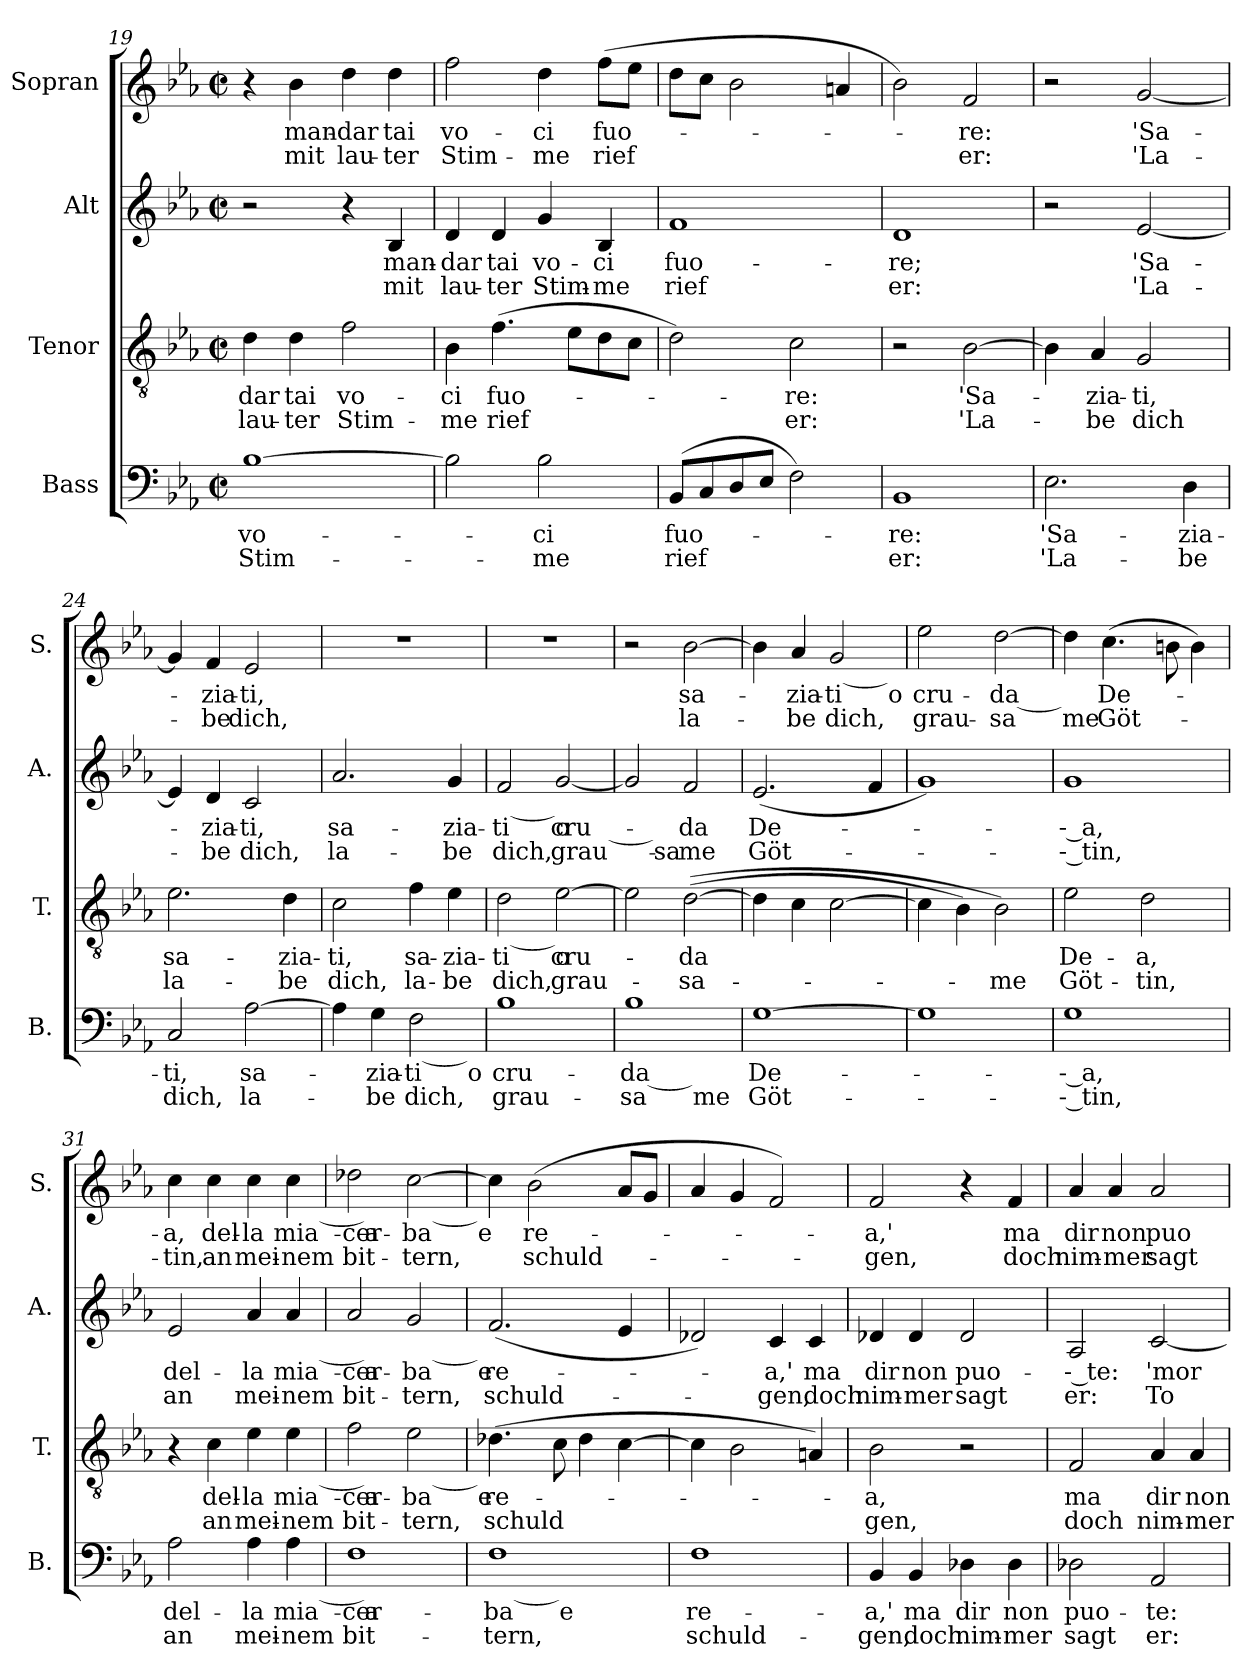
**kern	**text	**text	**kern	**text	**text	**kern	**text	**text	**kern	**text	**text
*part4	*part4	*part4	*part3	*part3	*part3	*part2	*part2	*part2	*part1	*part1	*part1
*staff4	*staff4	*staff4	*staff3	*staff3	*staff3	*staff2	*staff2	*staff2	*staff1	*staff1	*staff1
*I"Bass	*	*	*I"Tenor	*	*	*I"Alt	*	*	*I"Sopran	*	*
*I'B.	*	*	*I'T.	*	*	*I'A.	*	*	*I'S.	*	*
*clefF4	*	*	*clefGv2	*	*	*clefG2	*	*	*clefG2	*	*
*k[b-e-a-]	*	*	*k[b-e-a-]	*	*	*k[b-e-a-]	*	*	*k[b-e-a-]	*	*
*M2/2	*	*	*M2/2	*	*	*M2/2	*	*	*M2/2	*	*
*met(c|)	*	*	*met(c|)	*	*	*met(c|)	*	*	*met(c|)	*	*
=19	=19	=19	=19	=19	=19	=19	=19	=19	=19	=19	=19
!	!LO:LY:b	!LO:LY:b	!	!LO:LY:b	!LO:LY:b	!	!	!	!	!	!
[1B-	vo-	Stim-	4d\	-dar	lau-	2r	.	.	4r	.	.
!	!	!	!	!LO:LY:b	!LO:LY:b	!	!	!	!	!LO:LY:b	!LO:LY:b
.	.	.	4d\	tai	-ter	.	.	.	4b-\	man-	mit
!	!	!	!	!LO:LY:b	!LO:LY:b	!	!	!	!	!LO:LY:b	!LO:LY:b
.	.	.	2f\	vo-	Stim-	4r	.	.	4dd\	-dar	lau-
!	!	!	!	!	!	!	!LO:LY:b	!LO:LY:b	!	!LO:LY:b	!LO:LY:b
.	.	.	.	.	.	4B-/	man-	mit	4dd\	tai	-ter
=20	=20	=20	=20	=20	=20	=20	=20	=20	=20	=20	=20
!	!	!	!	!LO:LY:b	!LO:LY:b	!	!LO:LY:b	!LO:LY:b	!	!LO:LY:b	!LO:LY:b
2B-\]	.	.	4B-\	-ci	-me	4d/	-dar	lau-	2ff\	vo-	Stim-
!	!	!	!	!LO:LY:b	!LO:LY:b	!	!LO:LY:b	!LO:LY:b	!	!	!
.	.	.	(>4.f\	fuo-	rief	4d/	tai	-ter	.	.	.
!	!LO:LY:b	!LO:LY:b	!	!	!	!	!LO:LY:b	!LO:LY:b	!	!LO:LY:b	!LO:LY:b
2B-\	-ci	-me	.	.	.	4g/	vo-	Stim-	4dd\	-ci	-me
.	.	.	8e-\L	.	.	.	.	.	.	.	.
!	!	!	!	!	!	!	!LO:LY:b	!LO:LY:b	!	!LO:LY:b	!LO:LY:b
.	.	.	8d\	.	.	4B-/	-ci	-me	(>8ff\L	fuo-	rief
.	.	.	8c\J	.	.	.	.	.	8ee-\J	.	.
=21	=21	=21	=21	=21	=21	=21	=21	=21	=21	=21	=21
!	!LO:LY:b	!LO:LY:b	!	!	!	!	!LO:LY:b	!LO:LY:b	!	!	!
(>8BB-/L	fuo-	rief	2d\)	.	.	1f	fuo-	rief	8dd\L	.	.
8C/	.	.	.	.	.	.	.	.	8cc\J	.	.
8D/	.	.	.	.	.	.	.	.	2b-\	.	.
8E-/J	.	.	.	.	.	.	.	.	.	.	.
!	!	!	!	!LO:LY:b	!LO:LY:b	!	!	!	!	!	!
2F\)	.	.	2c\	-re:	er:	.	.	.	.	.	.
.	.	.	.	.	.	.	.	.	4an/	.	.
=22	=22	=22	=22	=22	=22	=22	=22	=22	=22	=22	=22
!	!LO:LY:b	!LO:LY:b	!	!	!	!	!LO:LY:b	!LO:LY:b	!	!	!
1BB-	-re:	er:	2r	.	.	1d	-re;	er:	2b-\)	.	.
!	!	!	!	!LO:LY:b	!LO:LY:b	!	!	!	!	!LO:LY:b	!LO:LY:b
.	.	.	[2B-\	'Sa-	'La-	.	.	.	2f/	-re:	er:
!!LO:LB:g=z
=23	=23	=23	=23	=23	=23	=23	=23	=23	=23	=23	=23
!	!LO:LY:b	!LO:LY:b	!	!	!	!	!	!	!	!	!
2.E-\	'Sa-	'La-	4B-\]	.	.	2r	.	.	2r	.	.
!	!	!	!	!LO:LY:b	!LO:LY:b	!	!	!	!	!	!
.	.	.	4A-/	zia-	-be	.	.	.	.	.	.
!	!	!	!	!LO:LY:b	!LO:LY:b	!	!LO:LY:b	!LO:LY:b	!	!LO:LY:b	!LO:LY:b
.	.	.	2G/	-ti,	dich	[2e-/	'Sa-	'La-	[2g/	'Sa-	'La-
!	!LO:LY:b	!LO:LY:b	!	!	!	!	!	!	!	!	!
4D\	-zia-	-be	.	.	.	.	.	.	.	.	.
=24	=24	=24	=24	=24	=24	=24	=24	=24	=24	=24	=24
!	!LO:LY:b	!LO:LY:b	!	!LO:LY:b	!LO:LY:b	!	!	!	!	!	!
2C/	-ti,	dich,	2.e-\	sa-	la-	4e-/]	.	.	4g/]	.	.
!	!	!	!	!	!	!	!LO:LY:b	!LO:LY:b	!	!LO:LY:b	!LO:LY:b
.	.	.	.	.	.	4d/	zia-	-be	4f/	-zia-	-be
!	!LO:LY:b	!LO:LY:b	!	!	!	!	!LO:LY:b	!LO:LY:b	!	!LO:LY:b	!LO:LY:b
[2A-\	sa-	la-	.	.	.	2c/	-ti,	dich,	2e-/	-ti,	dich,
!	!	!	!	!LO:LY:b	!LO:LY:b	!	!	!	!	!	!
.	.	.	4d\	-zia-	-be	.	.	.	.	.	.
=25	=25	=25	=25	=25	=25	=25	=25	=25	=25	=25	=25
!	!	!	!	!LO:LY:b	!LO:LY:b	!	!LO:LY:b	!LO:LY:b	!	!	!
4A-\]	.	.	2c\	-ti,	dich,	2.a-/	sa-	la-	1r	.	.
!	!LO:LY:b	!LO:LY:b	!	!	!	!	!	!	!	!	!
4G\	-zia-	-be	.	.	.	.	.	.	.	.	.
!	!LO:LY:b	!LO:LY:b	!	!LO:LY:b	!LO:LY:b	!	!	!	!	!	!
2F\	-ti⏝o	dich,	4f\	sa-	la-	.	.	.	.	.	.
!	!	!	!	!LO:LY:b	!LO:LY:b	!	!LO:LY:b	!LO:LY:b	!	!	!
.	.	.	4e-\	-zia-	-be	4g/	-zia-	-be	.	.	.
=26	=26	=26	=26	=26	=26	=26	=26	=26	=26	=26	=26
!	!LO:LY:b	!LO:LY:b	!	!LO:LY:b	!LO:LY:b	!	!LO:LY:b	!LO:LY:b	!	!	!
1B-	cru-	grau-	2d\	-ti⏝o	dich,	2f/	-ti⏝o	dich,	1r	.	.
!	!	!	!	!LO:LY:b	!LO:LY:b	!	!LO:LY:b	!LO:LY:b	!	!	!
.	.	.	[2e-	cru-	grau-	[2g	cru-	grau⏝sa-	.	.	.
=27	=27	=27	=27	=27	=27	=27	=27	=27	=27	=27	=27
!	!LO:LY:b	!LO:LY:b	!	!	!	!	!	!	!	!	!
1B-	-da	-sa⏝me	2e-\]	.	.	2g/]	.	.	2r	.	.
!	!	!	!	!LO:LY:b	!LO:LY:b	!	!LO:LY:b	!LO:LY:b	!	!LO:LY:b	!LO:LY:b
.	.	.	(>(<[2d\	-da	-sa-	2f/	-da	-me	[2b-\	sa-	la-
=28	=28	=28	=28	=28	=28	=28	=28	=28	=28	=28	=28
!	!LO:LY:b	!LO:LY:b	!	!	!	!	!LO:LY:b	!LO:LY:b	!	!	!
[1G	De-	Göt-	4d\]	.	.	(<2.e-/	De-	Göt-	4b-\]	.	.
!	!	!	!	!	!	!	!	!	!	!LO:LY:b	!LO:LY:b
.	.	.	4c\	.	.	.	.	.	4a-/	-zia-	-be
!	!	!	!	!	!	!	!	!	!	!LO:LY:b	!LO:LY:b
.	.	.	[2c\	.	.	.	.	.	2g/	-ti⏝o	dich,
.	.	.	.	.	.	4f/	.	.	.	.	.
=29	=29	=29	=29	=29	=29	=29	=29	=29	=29	=29	=29
!	!	!	!	!	!	!	!	!	!	!LO:LY:b	!LO:LY:b
1G]	.	.	4c\]	.	.	1g)	.	.	2ee-\	cru-	grau-
.	.	.	4B-\)	.	.	.	.	.	.	.	.
!	!	!	!	!	!LO:LY:b	!	!	!	!	!LO:LY:b	!LO:LY:b
.	.	.	2B-\)	.	-me	.	.	.	[2dd\	-da	-sa⏝me
!!LO:LB:g=z
=30	=30	=30	=30	=30	=30	=30	=30	=30	=30	=30	=30
!	!LO:LY:b	!LO:LY:b	!	!LO:LY:b	!LO:LY:b	!	!LO:LY:b	!LO:LY:b	!	!	!
1G	-- a,	-- tin,	2e-\	De-	Göt-	1g	-- a,	-- tin,	4dd\]	.	.
!	!	!	!	!	!	!	!	!	!	!LO:LY:b	!LO:LY:b
.	.	.	.	.	.	.	.	.	(>4.cc\	De-	Göt-
!	!	!	!	!LO:LY:b	!LO:LY:b	!	!	!	!	!	!
.	.	.	2d\	-a,	-tin,	.	.	.	.	.	.
.	.	.	.	.	.	.	.	.	8bn\	.	.
.	.	.	.	.	.	.	.	.	4b\)	.	.
=31	=31	=31	=31	=31	=31	=31	=31	=31	=31	=31	=31
!	!LO:LY:b	!LO:LY:b	!	!	!	!	!LO:LY:b	!LO:LY:b	!	!LO:LY:b	!LO:LY:b
2A-\	del-	an	4r	.	.	2e-/	del-	an	4cc\	-a,	-tin,
!	!	!	!	!LO:LY:b	!LO:LY:b	!	!	!	!	!LO:LY:b	!LO:LY:b
.	.	.	4c\	del-	an	.	.	.	4cc\	del-	an
!	!LO:LY:b	!LO:LY:b	!	!LO:LY:b	!LO:LY:b	!	!LO:LY:b	!LO:LY:b	!	!LO:LY:b	!LO:LY:b
4A-\	-la	mei-	4e-\	-la	mei-	4a-/	-la	mei-	4cc\	-la	mei-
!	!LO:LY:b	!LO:LY:b	!	!LO:LY:b	!LO:LY:b	!	!LO:LY:b	!LO:LY:b	!	!LO:LY:b	!LO:LY:b
4A-\	mia⏝a-	-nem	4e-\	mia⏝a-	-nem	4a-/	mia⏝a-	-nem	4cc\	mia⏝a-	-nem
=32	=32	=32	=32	=32	=32	=32	=32	=32	=32	=32	=32
!	!LO:LY:b	!LO:LY:b	!	!LO:LY:b	!LO:LY:b	!	!LO:LY:b	!LO:LY:b	!	!LO:LY:b	!LO:LY:b
1F	-cer-	bit-	2f\	-cer-	bit-	2a-/	-cer-	bit-	2dd-X\	-cer-	bit-
!	!	!	!	!LO:LY:b	!LO:LY:b	!	!LO:LY:b	!LO:LY:b	!	!LO:LY:b	!LO:LY:b
.	.	.	2e-\	-ba⏝e	-tern,	2g/	-ba⏝e	-tern,	[2cc\	-ba⏝e	-tern,
=33	=33	=33	=33	=33	=33	=33	=33	=33	=33	=33	=33
!	!LO:LY:b	!LO:LY:b	!	!LO:LY:b	!LO:LY:b	!	!LO:LY:b	!LO:LY:b	!	!	!
1F	-ba⏝e	-tern,	(>4.d-X\	re-	schuld	(<2.f/	re-	schuld-	4cc\]	.	.
!	!	!	!	!	!	!	!	!	!	!LO:LY:b	!LO:LY:b
.	.	.	.	.	.	.	.	.	(>2b-\	re-	schuld-
.	.	.	8c\	.	.	.	.	.	.	.	.
.	.	.	4d-\	.	.	.	.	.	.	.	.
.	.	.	[4c\	.	.	4e-/	.	.	8a-/L	.	.
.	.	.	.	.	.	.	.	.	8g/J	.	.
=34	=34	=34	=34	=34	=34	=34	=34	=34	=34	=34	=34
!	!LO:LY:b	!LO:LY:b	!	!	!	!	!	!	!	!	!
1F	re-	schuld-	4c\]	.	.	2d-X/)	.	.	4a-/	.	.
.	.	.	2B-\	.	.	.	.	.	4g/	.	.
!	!	!	!	!	!	!	!LO:LY:b	!LO:LY:b	!	!	!
.	.	.	.	.	.	4c/	-a,'	-gen,	2f/)	.	.
!	!	!	!	!	!	!	!LO:LY:b	!LO:LY:b	!	!	!
.	.	.	4An/)	.	.	4c/	ma	doch	.	.	.
=35	=35	=35	=35	=35	=35	=35	=35	=35	=35	=35	=35
!	!LO:LY:b	!LO:LY:b	!	!LO:LY:b	!LO:LY:b	!	!LO:LY:b	!LO:LY:b	!	!LO:LY:b	!LO:LY:b
4BB-/	-a,'	-gen,	2B-\	-a,	gen,	4d-X/	dir	nim-	2f/	-a,'	-gen,
!	!LO:LY:b	!LO:LY:b	!	!	!	!	!LO:LY:b	!LO:LY:b	!	!	!
4BB-/	ma	doch	.	.	.	4d-/	non	-mer	.	.	.
!	!LO:LY:b	!LO:LY:b	!	!	!	!	!LO:LY:b	!LO:LY:b	!	!	!
4D-X\	dir	nim-	2r	.	.	2d-/	puo-	sagt	4r	.	.
!	!LO:LY:b	!LO:LY:b	!	!	!	!	!	!	!	!LO:LY:b	!LO:LY:b
4D-\	non	-mer	.	.	.	.	.	.	4f/	ma	doch
!!LO:PB:g=z
=36	=36	=36	=36	=36	=36	=36	=36	=36	=36	=36	=36
!	!LO:LY:b	!LO:LY:b	!	!LO:LY:b	!LO:LY:b	!	!LO:LY:b	!LO:LY:b	!	!LO:LY:b	!LO:LY:b
2D-X\	puo-	sagt	2F/	ma	doch	2A-/	-- te:	er:	4a-/	dir	nim-
!	!	!	!	!	!	!	!	!	!	!LO:LY:b	!LO:LY:b
.	.	.	.	.	.	.	.	.	4a-/	non	-mer
!	!LO:LY:b	!LO:LY:b	!	!LO:LY:b	!LO:LY:b	!	!LO:LY:b	!LO:LY:b	!	!LO:LY:b	!LO:LY:b
2AA-/	-te:	er:	4A-/	dir	nim-	[2c/	'mor-	To-	2a-/	puo-	sagt
!	!	!	!	!LO:LY:b	!LO:LY:b	!	!	!	!	!	!
.	.	.	4A-/	non	-mer	.	.	.	.	.	.
=	=	=	=	=	=	=	=	=	=	=	=
*-	*-	*-	*-	*-	*-	*-	*-	*-	*-	*-	*-
